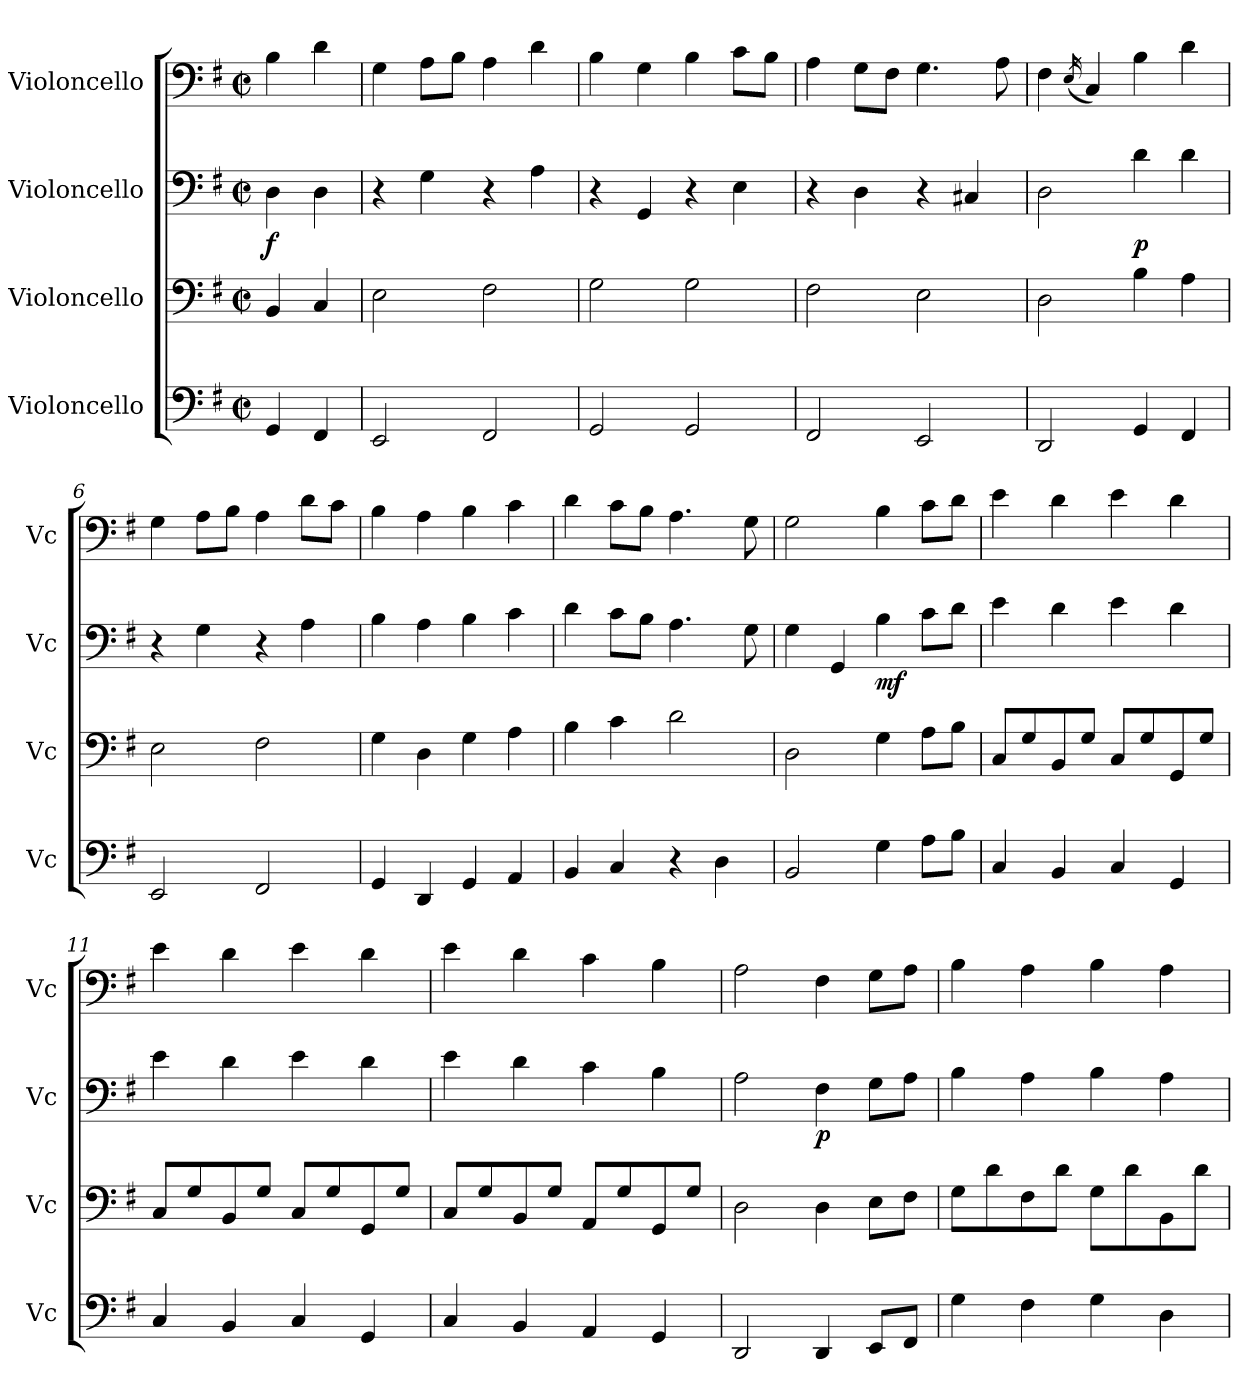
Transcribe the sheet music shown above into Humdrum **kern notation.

**kern	**kern	**kern	**dynam	**kern
*part4	*part3	*part2	*part2	*part1
*staff4	*staff3	*staff2	*staff2	*staff1
*I"Violoncello	*I"Violoncello	*I"Violoncello	*	*I"Violoncello
*I'Vc	*I'Vc	*I'Vc	*	*I'Vc
*clefF4	*clefF4	*clefF4	*	*clefF4
*k[f#]	*k[f#]	*k[f#]	*	*k[f#]
*M2/2	*M2/2	*M2/2	*	*M2/2
*met(c|)	*met(c|)	*met(c|)	*	*met(c|)
=1	=1	=1	=1	=1
!	!	!	!LO:DY:b	!
4GG/	4BB/	4D\	f	4B\
4FF#/	4C/	4D\	.	4d\
=2	=2	=2	=2	=2
2EE/	2E\	4r	.	4G\
.	.	4G\	.	8A\L
.	.	.	.	8B\J
2FF#/	2F#\	4r	.	4A\
.	.	4A\	.	4d\
=3	=3	=3	=3	=3
2GG/	2G\	4r	.	4B\
.	.	4GG/	.	4G\
2GG/	2G\	4r	.	4B\
.	.	4E\	.	8c\L
.	.	.	.	8B\J
=4	=4	=4	=4	=4
2FF#/	2F#\	4r	.	4A\
.	.	4D\	.	8G\L
.	.	.	.	8F#\J
2EE/	2E\	4r	.	4.G\
.	.	4C#X/	.	.
.	.	.	.	8A\
=5	=5	=5	=5	=5
2DD/	2D\	2D\	.	4F#\
.	.	.	.	(<16qE/
.	.	.	.	4C/)
!	!	!	!LO:DY:b	!
4GG/	4B\	4d\	p	4B\
4FF#/	4A\	4d\	.	4d\
=6	=6	=6	=6	=6
2EE/	2E\	4r	.	4G\
.	.	4G\	.	8A\L
.	.	.	.	8B\J
2FF#/	2F#\	4r	.	4A\
.	.	4A\	.	8d\L
.	.	.	.	8c\J
=7	=7	=7	=7	=7
4GG/	4G\	4B\	.	4B\
4DD/	4D\	4A\	.	4A\
4GG/	4G\	4B\	.	4B\
4AA/	4A\	4c\	.	4c\
!!LO:LB:g=z
=8	=8	=8	=8	=8
4BB/	4B\	4d\	.	4d\
4C/	4c\	8c\L	.	8c\L
.	.	8B\J	.	8B\J
4r	2d\	4.A\	.	4.A\
4D\	.	.	.	.
.	.	8G\	.	8G\
=9	=9	=9	=9	=9
2BB/	2D\	4G\	.	2G\
.	.	4GG/	.	.
!	!	!	!LO:DY:b	!
4G\	4G\	4B\	mf	4B\
8A\L	8A\L	8c\L	.	8c\L
8B\J	8B\J	8d\J	.	8d\J
=10	=10	=10	=10	=10
4C/	8C/L	4e\	.	4e\
.	8G/	.	.	.
4BB/	8BB/	4d\	.	4d\
.	8G/J	.	.	.
4C/	8C/L	4e\	.	4e\
.	8G/	.	.	.
4GG/	8GG/	4d\	.	4d\
.	8G/J	.	.	.
=11	=11	=11	=11	=11
4C/	8C/L	4e\	.	4e\
.	8G/	.	.	.
4BB/	8BB/	4d\	.	4d\
.	8G/J	.	.	.
4C/	8C/L	4e\	.	4e\
.	8G/	.	.	.
4GG/	8GG/	4d\	.	4d\
.	8G/J	.	.	.
=12	=12	=12	=12	=12
4C/	8C/L	4e\	.	4e\
.	8G/	.	.	.
4BB/	8BB/	4d\	.	4d\
.	8G/J	.	.	.
4AA/	8AA/L	4c\	.	4c\
.	8G/	.	.	.
4GG/	8GG/	4B\	.	4B\
.	8G/J	.	.	.
!!LO:LB:g=z
=13	=13	=13	=13	=13
2DD/	2D\	2A\	.	2A\
!	!	!	!LO:DY:b	!
4DD/	4D\	4F#\	p	4F#\
8EE/L	8E\L	8G\L	.	8G\L
8FF#/J	8F#\J	8A\J	.	8A\J
=14	=14	=14	=14	=14
4G\	8G\L	4B\	.	4B\
.	8d\	.	.	.
4F#\	8F#\	4A\	.	4A\
.	8d\J	.	.	.
4G\	8G\L	4B\	.	4B\
.	8d\	.	.	.
4D\	8BB\	4A\	.	4A\
.	8d\J	.	.	.
=	=	=	=	=
*-	*-	*-	*-	*-
